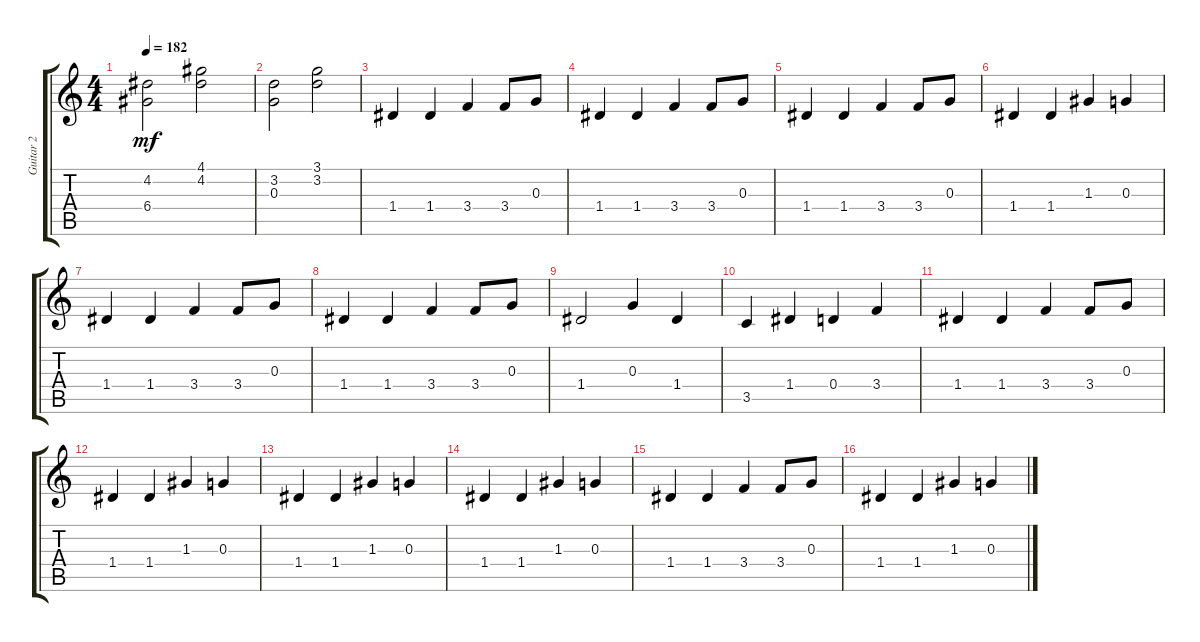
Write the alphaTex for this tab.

\track ("Guitar 2" "Guitar 2") {instrument overdrivenguitar}
\staff {score tabs}
\tuning (E4 B3 G3 D3 A2 E2) {hide}
\ts (4 4)
\tempo 182
\clef g2
\ks c
(4.2 6.4).2{dy mf} (4.1 4.2).2 |
(3.2 0.3).2 (3.1 3.2).2 |
1.4.4 1.4.4 3.4.4 3.4.8 0.3.8 |
1.4.4 1.4.4 3.4.4 3.4.8 0.3.8 |
1.4.4 1.4.4 3.4.4 3.4.8 0.3.8 |
1.4.4 1.4.4 1.3.4 0.3.4 |
1.4.4 1.4.4 3.4.4 3.4.8 0.3.8 |
1.4.4 1.4.4 3.4.4 3.4.8 0.3.8 |
1.4.2 0.3.4 1.4.4 |
3.5.4 1.4.4 0.4.4 3.4.4 |
1.4.4 1.4.4 3.4.4 3.4.8 0.3.8 |
1.4.4 1.4.4 1.3.4 0.3.4 |
1.4.4 1.4.4 1.3.4 0.3.4 |
1.4.4 1.4.4 1.3.4 0.3.4 |
1.4.4 1.4.4 3.4.4 3.4.8 0.3.8 |
1.4.4 1.4.4 1.3.4 0.3.4
